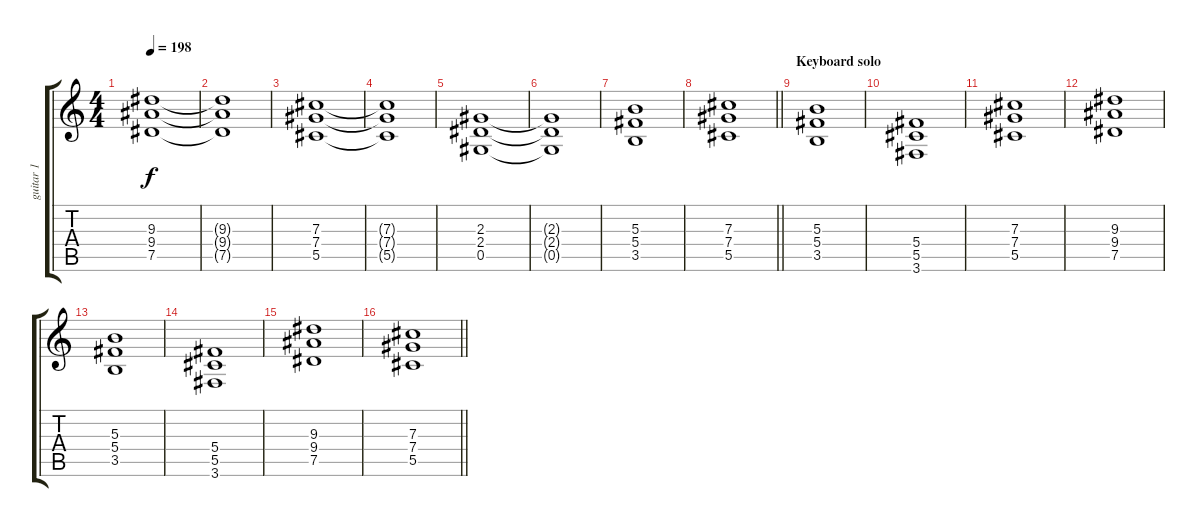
\track ("guitar 1" "guitar 1") {instrument distortionguitar}
\staff {score tabs}
\tuning (Eb4 Bb3 Gb3 Db3 Ab2 Eb2) {hide}
\ts (4 4)
\tempo 198
\clef g2
\ks c
(9.3 9.4 7.5).1{dy f} |
(9.3{t} 9.4{t} 7.5{t}).1 |
(7.3 7.4 5.5).1 |
(7.3{t} 7.4{t} 5.5{t}).1 |
(2.3 2.4 0.5).1 |
(2.3{t} 2.4{t} 0.5{t}).1 |
(5.3 5.4 3.5).1 |
\barLineRight lightlight
(7.3 7.4 5.5).1 |
\section ("" "Keyboard solo")
(5.3 5.4 3.5).1 |
(5.4 5.5 3.6).1 |
(7.3 7.4 5.5).1 |
(9.3 9.4 7.5).1 |
(5.3 5.4 3.5).1 |
(5.4 5.5 3.6).1 |
(9.3 9.4 7.5).1 |
\barLineRight lightlight
(7.3 7.4 5.5).1
